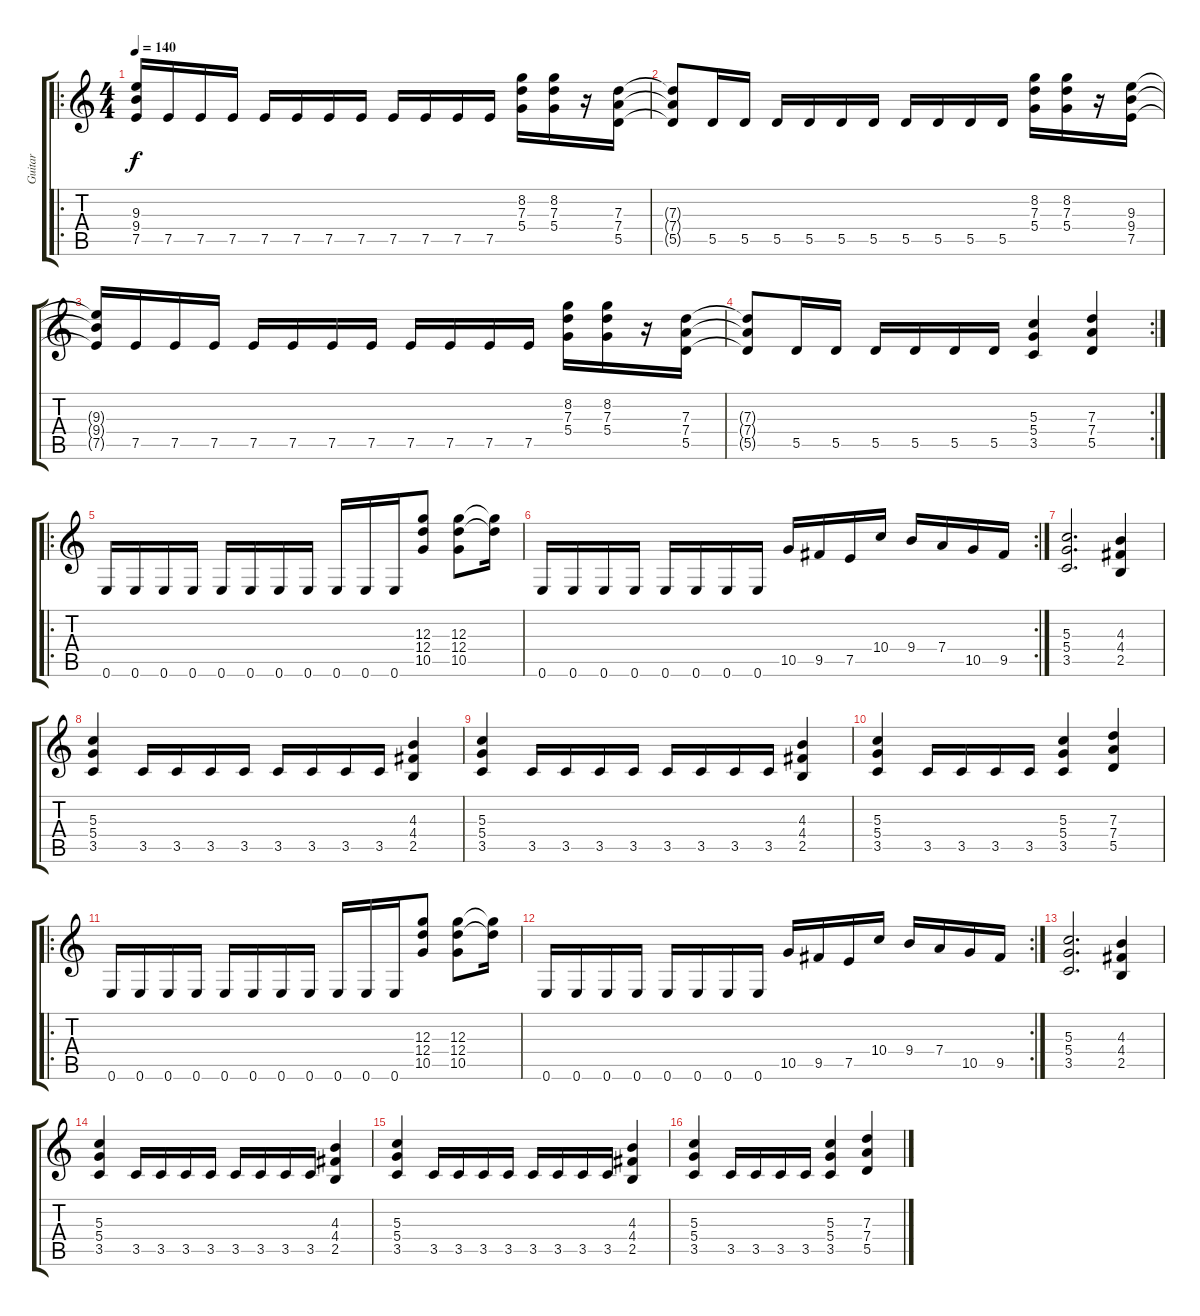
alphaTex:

\track ("Guitar" "Guitar") {instrument distortionguitar}
\staff {score tabs}
\tuning (E4 B3 G3 D3 A2 E2) {hide}
\ro
\ts (4 4)
\tempo 140
\clef g2
\ks c
(9.3 9.4 7.5).16{dy f} 7.5.16 7.5.16 7.5.16 7.5.16 7.5.16 7.5.16 7.5.16 7.5.16 7.5.16 7.5.16 7.5.16 (8.2 7.3 5.4).16 (8.2 7.3 5.4).16 r.16 (7.3 7.4 5.5).16 |
(7.3{t} 7.4{t} 5.5{t}).8 5.5.16 5.5.16 5.5.16 5.5.16 5.5.16 5.5.16 5.5.16 5.5.16 5.5.16 5.5.16 (8.2 7.3 5.4).16 (8.2 7.3 5.4).16 r.16 (9.3 9.4 7.5).16 |
(9.3{t} 9.4{t} 7.5{t}).16 7.5.16 7.5.16 7.5.16 7.5.16 7.5.16 7.5.16 7.5.16 7.5.16 7.5.16 7.5.16 7.5.16 (8.2 7.3 5.4).16 (8.2 7.3 5.4).16 r.16 (7.3 7.4 5.5).16 |
\rc 2
(7.3{t} 7.4{t} 5.5{t}).8 5.5.16 5.5.16 5.5.16 5.5.16 5.5.16 5.5.16 (5.3 5.4 3.5).4 (7.3 7.4 5.5).4 |
\ro
0.6.16 0.6.16 0.6.16 0.6.16 0.6.16 0.6.16 0.6.16 0.6.16 0.6.16 0.6.16 0.6.16 (12.3 12.4 10.5).8 (12.3 12.4 10.5).8 (12.3{t} 12.4{t}).16 |
\rc 2
0.6.16 0.6.16 0.6.16 0.6.16 0.6.16 0.6.16 0.6.16 0.6.16 10.5.16 9.5.16 7.5.16 10.4.16 9.4.16 7.4.16 10.5.16 9.5.16 |
(5.3 5.4 3.5).2{d} (4.3 4.4 2.5).4 |
(5.3 5.4 3.5).4 3.5.16 3.5.16 3.5.16 3.5.16 3.5.16 3.5.16 3.5.16 3.5.16 (4.3 4.4 2.5).4 |
(5.3 5.4 3.5).4 3.5.16 3.5.16 3.5.16 3.5.16 3.5.16 3.5.16 3.5.16 3.5.16 (4.3 4.4 2.5).4 |
(5.3 5.4 3.5).4 3.5.16 3.5.16 3.5.16 3.5.16 (5.3 5.4 3.5).4 (7.3 7.4 5.5).4 |
\ro
0.6.16 0.6.16 0.6.16 0.6.16 0.6.16 0.6.16 0.6.16 0.6.16 0.6.16 0.6.16 0.6.16 (12.3 12.4 10.5).8 (12.3 12.4 10.5).8 (12.3{t} 12.4{t}).16 |
\rc 2
0.6.16 0.6.16 0.6.16 0.6.16 0.6.16 0.6.16 0.6.16 0.6.16 10.5.16 9.5.16 7.5.16 10.4.16 9.4.16 7.4.16 10.5.16 9.5.16 |
(5.3 5.4 3.5).2{d} (4.3 4.4 2.5).4 |
(5.3 5.4 3.5).4 3.5.16 3.5.16 3.5.16 3.5.16 3.5.16 3.5.16 3.5.16 3.5.16 (4.3 4.4 2.5).4 |
(5.3 5.4 3.5).4 3.5.16 3.5.16 3.5.16 3.5.16 3.5.16 3.5.16 3.5.16 3.5.16 (4.3 4.4 2.5).4 |
(5.3 5.4 3.5).4 3.5.16 3.5.16 3.5.16 3.5.16 (5.3 5.4 3.5).4 (7.3 7.4 5.5).4
